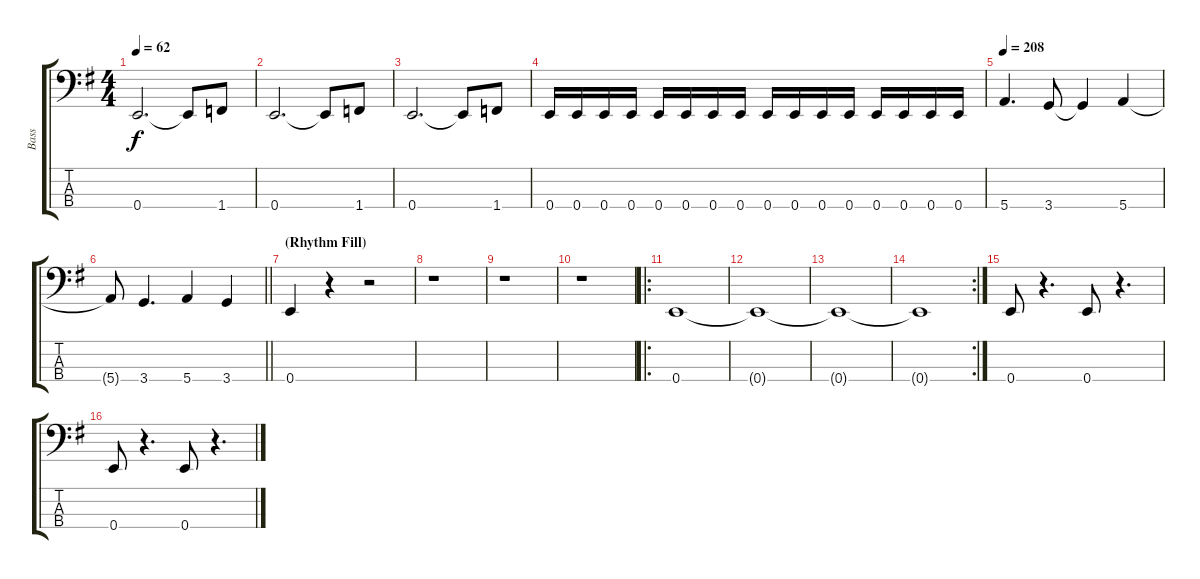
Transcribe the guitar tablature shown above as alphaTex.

\track ("Bass" "Bass") {instrument electricbasspick}
\staff {score tabs}
\tuning (G2 D2 A1 E1) {hide}
\ts (4 4)
\tempo 62
\clef f4
\ks eminor
0.4.2{d dy f} 0.4{t}.8 1.4.8 |
0.4.2{d} 0.4{t}.8 1.4.8 |
0.4.2{d} 0.4{t}.8 1.4.8 |
0.4.16 0.4.16 0.4.16 0.4.16 0.4.16 0.4.16 0.4.16 0.4.16 0.4.16 0.4.16 0.4.16 0.4.16 0.4.16 0.4.16 0.4.16 0.4.16 |
\tempo 208
5.4.4{d} 3.4.8 3.4{t}.4 5.4.4 |
\barLineRight lightlight
5.4{t}.8 3.4.4{d} 5.4.4 3.4.4 |
\section ("" "(Rhythm Fill)")
0.4.4 r.4 r.2 |
r.1 |
r.1 |
r.1 |
\ro
0.4.1 |
0.4{t}.1 |
0.4{t}.1 |
\rc 2
0.4{t}.1 |
0.4.8 r.4{d} 0.4.8 r.4{d} |
0.4.8 r.4{d} 0.4.8 r.4{d}
